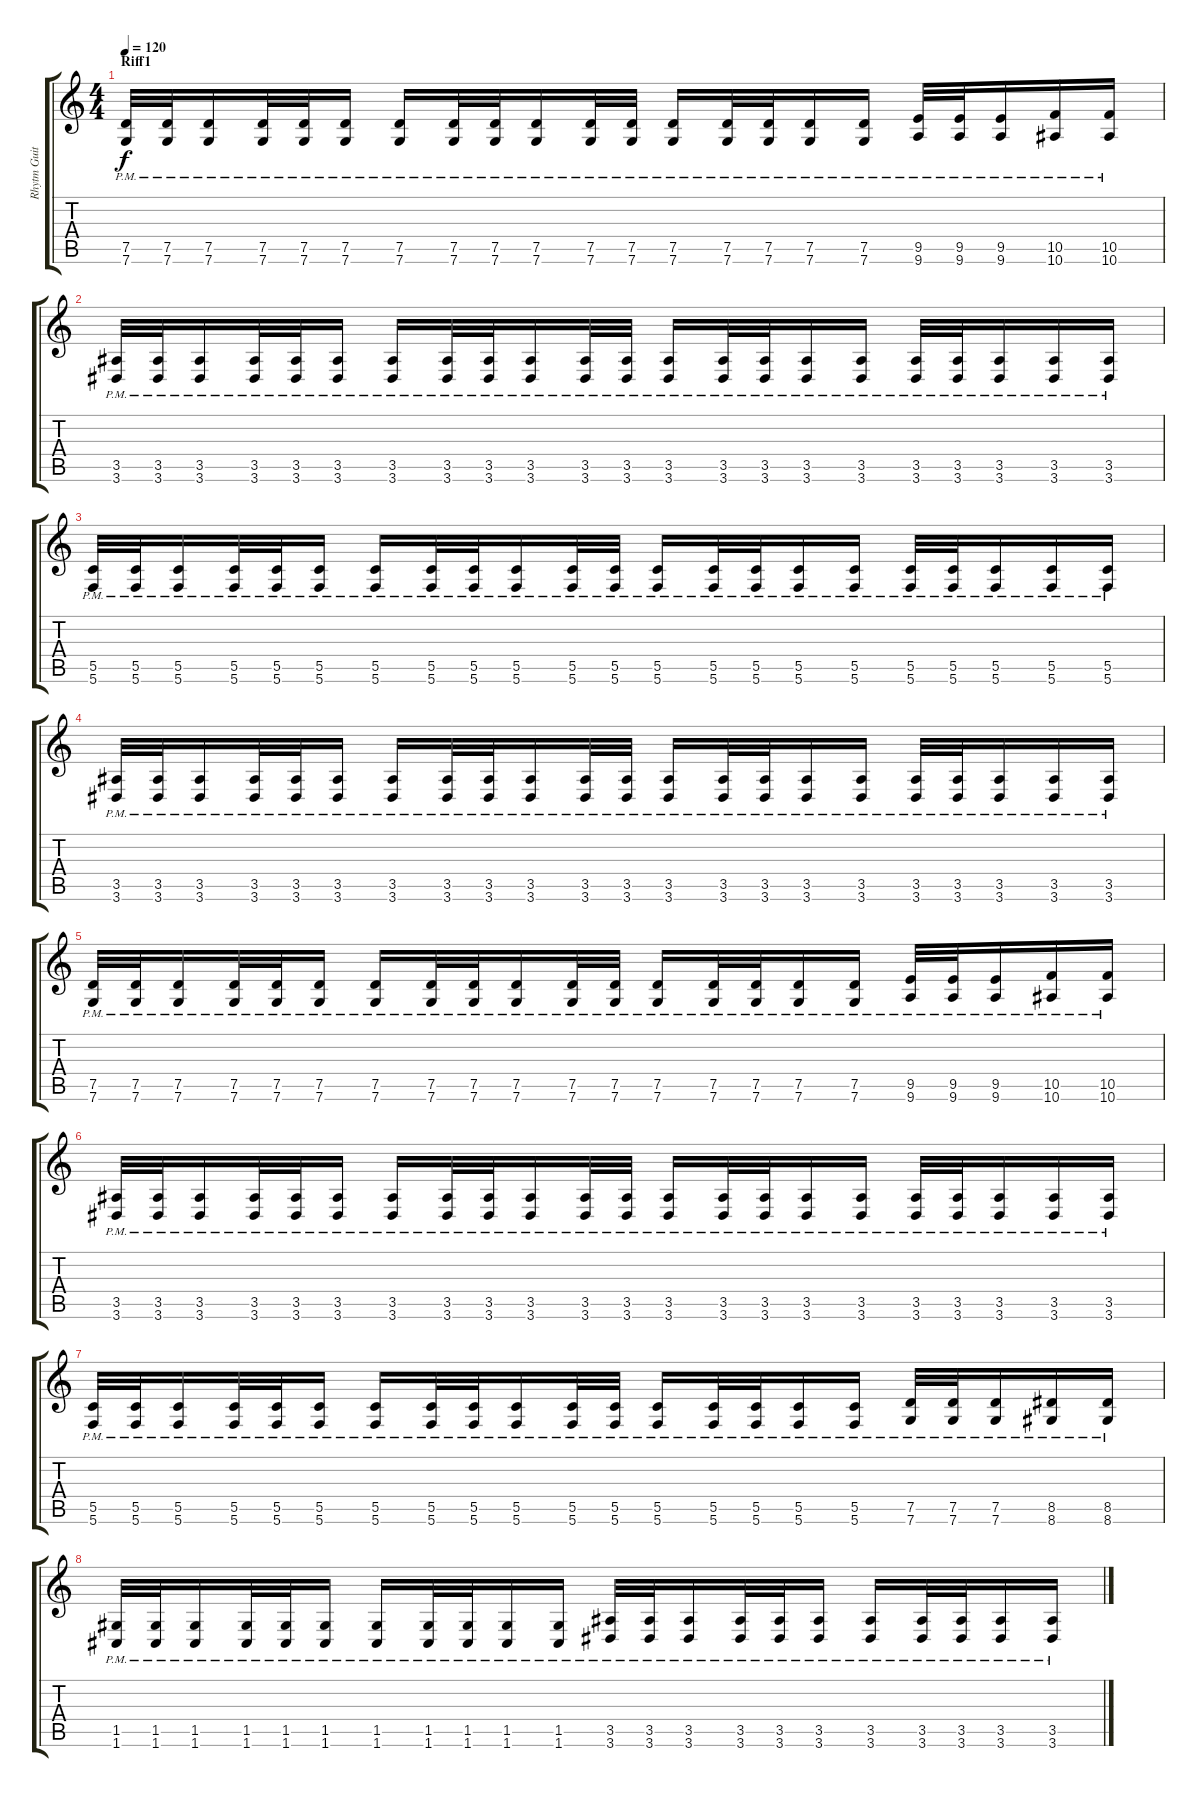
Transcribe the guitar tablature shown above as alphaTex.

\track ("Rhytm Guitar 2" "Rhytm Guit") {instrument overdrivenguitar}
\staff {score tabs}
\tuning (D4 A3 F3 C3 G2 C2) {hide}
\ts (4 4)
\section ("" "Riff1")
\tempo 120
\clef g2
\ks c
(7.5{pm} 7.6{pm}).32{dy f volume 11} (7.5{pm} 7.6{pm}).32 (7.5{pm} 7.6{pm}).16 (7.5{pm} 7.6{pm}).32 (7.5{pm} 7.6{pm}).32 (7.5{pm} 7.6{pm}).16 (7.5{pm} 7.6{pm}).16 (7.5{pm} 7.6{pm}).32 (7.5{pm} 7.6{pm}).32 (7.5{pm} 7.6{pm}).16 (7.5{pm} 7.6{pm}).32 (7.5{pm} 7.6{pm}).32 (7.5{pm} 7.6{pm}).16 (7.5{pm} 7.6{pm}).32 (7.5{pm} 7.6{pm}).32 (7.5{pm} 7.6{pm}).16 (7.5{pm} 7.6{pm}).16 (9.5{pm} 9.6{pm}).32 (9.5{pm} 9.6{pm}).32 (9.5{pm} 9.6{pm}).16 (10.5{pm} 10.6{pm}).16 (10.5{pm} 10.6{pm}).16 |
(3.5{pm} 3.6{pm}).32 (3.5{pm} 3.6{pm}).32 (3.5{pm} 3.6{pm}).16 (3.5{pm} 3.6{pm}).32 (3.5{pm} 3.6{pm}).32 (3.5{pm} 3.6{pm}).16 (3.5{pm} 3.6{pm}).16 (3.5{pm} 3.6{pm}).32 (3.5{pm} 3.6{pm}).32 (3.5{pm} 3.6{pm}).16 (3.5{pm} 3.6{pm}).32 (3.5{pm} 3.6{pm}).32 (3.5{pm} 3.6{pm}).16 (3.5{pm} 3.6{pm}).32 (3.5{pm} 3.6{pm}).32 (3.5{pm} 3.6{pm}).16 (3.5{pm} 3.6{pm}).16 (3.5{pm} 3.6{pm}).32 (3.5{pm} 3.6{pm}).32 (3.5{pm} 3.6{pm}).16 (3.5{pm} 3.6{pm}).16 (3.5{pm} 3.6{pm}).16 |
(5.5{pm} 5.6{pm}).32 (5.5{pm} 5.6{pm}).32 (5.5{pm} 5.6{pm}).16 (5.5{pm} 5.6{pm}).32 (5.5{pm} 5.6{pm}).32 (5.5{pm} 5.6{pm}).16 (5.5{pm} 5.6{pm}).16 (5.5{pm} 5.6{pm}).32 (5.5{pm} 5.6{pm}).32 (5.5{pm} 5.6{pm}).16 (5.5{pm} 5.6{pm}).32 (5.5{pm} 5.6{pm}).32 (5.5{pm} 5.6{pm}).16 (5.5{pm} 5.6{pm}).32 (5.5{pm} 5.6{pm}).32 (5.5{pm} 5.6{pm}).16 (5.5{pm} 5.6{pm}).16 (5.5{pm} 5.6{pm}).32 (5.5{pm} 5.6{pm}).32 (5.5{pm} 5.6).16 (5.5{pm} 5.6{pm}).16 (5.5{pm} 5.6{pm}).16 |
(3.5{pm} 3.6{pm}).32 (3.5{pm} 3.6{pm}).32 (3.5{pm} 3.6{pm}).16 (3.5{pm} 3.6{pm}).32 (3.5{pm} 3.6{pm}).32 (3.5{pm} 3.6{pm}).16 (3.5{pm} 3.6{pm}).16 (3.5{pm} 3.6{pm}).32 (3.5{pm} 3.6{pm}).32 (3.5{pm} 3.6{pm}).16 (3.5{pm} 3.6{pm}).32 (3.5{pm} 3.6{pm}).32 (3.5{pm} 3.6{pm}).16 (3.5{pm} 3.6{pm}).32 (3.5{pm} 3.6{pm}).32 (3.5{pm} 3.6{pm}).16 (3.5{pm} 3.6{pm}).16 (3.5{pm} 3.6{pm}).32 (3.5{pm} 3.6{pm}).32 (3.5{pm} 3.6{pm}).16 (3.5{pm} 3.6{pm}).16 (3.5{pm} 3.6{pm}).16 |
(7.5{pm} 7.6{pm}).32 (7.5{pm} 7.6{pm}).32 (7.5{pm} 7.6{pm}).16 (7.5{pm} 7.6{pm}).32 (7.5{pm} 7.6{pm}).32 (7.5{pm} 7.6{pm}).16 (7.5{pm} 7.6{pm}).16 (7.5{pm} 7.6{pm}).32 (7.5{pm} 7.6{pm}).32 (7.5{pm} 7.6{pm}).16 (7.5{pm} 7.6{pm}).32 (7.5{pm} 7.6{pm}).32 (7.5{pm} 7.6{pm}).16 (7.5{pm} 7.6{pm}).32 (7.5{pm} 7.6{pm}).32 (7.5{pm} 7.6{pm}).16 (7.5{pm} 7.6{pm}).16 (9.5{pm} 9.6{pm}).32 (9.5{pm} 9.6{pm}).32 (9.5{pm} 9.6{pm}).16 (10.5{pm} 10.6{pm}).16 (10.5{pm} 10.6{pm}).16 |
(3.5{pm} 3.6{pm}).32 (3.5{pm} 3.6{pm}).32 (3.5{pm} 3.6{pm}).16 (3.5{pm} 3.6{pm}).32 (3.5{pm} 3.6{pm}).32 (3.5{pm} 3.6{pm}).16 (3.5{pm} 3.6{pm}).16 (3.5{pm} 3.6{pm}).32 (3.5{pm} 3.6{pm}).32 (3.5{pm} 3.6{pm}).16 (3.5{pm} 3.6{pm}).32 (3.5{pm} 3.6{pm}).32 (3.5{pm} 3.6{pm}).16 (3.5{pm} 3.6{pm}).32 (3.5{pm} 3.6{pm}).32 (3.5{pm} 3.6{pm}).16 (3.5{pm} 3.6{pm}).16 (3.5{pm} 3.6{pm}).32 (3.5{pm} 3.6{pm}).32 (3.5{pm} 3.6{pm}).16 (3.5{pm} 3.6{pm}).16 (3.5{pm} 3.6{pm}).16 |
(5.5{pm} 5.6{pm}).32 (5.5{pm} 5.6{pm}).32 (5.5{pm} 5.6{pm}).16 (5.5{pm} 5.6{pm}).32 (5.5{pm} 5.6{pm}).32 (5.5{pm} 5.6{pm}).16 (5.5{pm} 5.6{pm}).16 (5.5{pm} 5.6{pm}).32 (5.5{pm} 5.6{pm}).32 (5.5{pm} 5.6{pm}).16 (5.5{pm} 5.6{pm}).32 (5.5{pm} 5.6{pm}).32 (5.5{pm} 5.6{pm}).16 (5.5{pm} 5.6{pm}).32 (5.5{pm} 5.6{pm}).32 (5.5{pm} 5.6{pm}).16 (5.5{pm} 5.6{pm}).16 (7.5{pm} 7.6{pm}).32 (7.5{pm} 7.6{pm}).32 (7.5{pm} 7.6).16 (8.5{pm} 8.6{pm}).16 (8.5{pm} 8.6{pm}).16 |
(1.5{pm} 1.6{pm}).32 (1.5{pm} 1.6{pm}).32 (1.5{pm} 1.6{pm}).16 (1.5{pm} 1.6{pm}).32 (1.5{pm} 1.6{pm}).32 (1.5{pm} 1.6{pm}).16 (1.5{pm} 1.6{pm}).16 (1.5{pm} 1.6{pm}).32 (1.5{pm} 1.6{pm}).32 (1.5{pm} 1.6{pm}).16 (1.5{pm} 1.6{pm}).16 (3.5{pm} 3.6{pm}).32 (3.5{pm} 3.6{pm}).32 (3.5{pm} 3.6{pm}).16 (3.5{pm} 3.6{pm}).32 (3.5{pm} 3.6{pm}).32 (3.5{pm} 3.6{pm}).16 (3.5{pm} 3.6{pm}).16 (3.5{pm} 3.6{pm}).32 (3.5{pm} 3.6{pm}).32 (3.5{pm} 3.6{pm}).16 (3.5{pm} 3.6{pm}).16
